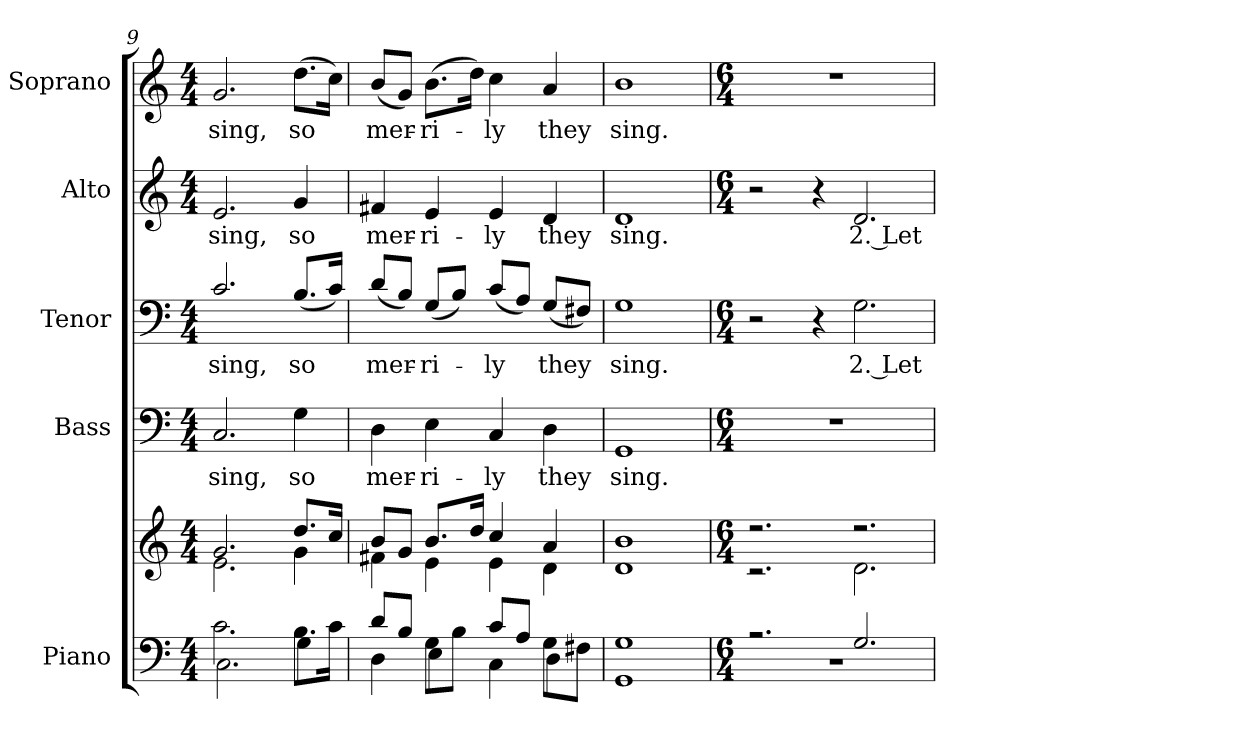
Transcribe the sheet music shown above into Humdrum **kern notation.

**kern	**kern	**kern	**text	**kern	**text	**kern	**text	**kern	**text
*part5	*part5	*part4	*part4	*part3	*part3	*part2	*part2	*part1	*part1
*staff6	*staff5	*staff4	*staff4	*staff3	*staff3	*staff2	*staff2	*staff1	*staff1
*I"Piano	*	*I"Bass	*	*I"Tenor	*	*I"Alto	*	*I"Soprano	*
*I'Pno.	*	*I'B.	*	*I'T.	*	*I'A.	*	*I'S.	*
*clefF4	*clefG2	*clefF4	*	*clefF4	*	*clefG2	*	*clefG2	*
*k[]	*k[]	*k[]	*	*k[]	*	*k[]	*	*k[]	*
*C:	*C:	*C:	*	*C:	*	*C:	*	*C:	*
*M4/4	*M4/4	*M4/4	*	*M4/4	*	*M4/4	*	*M4/4	*
=9	=9	=9	=9	=9	=9	=9	=9	=9	=9
*^	*^	*	*	*	*	*	*	*	*
!	!	!	!	!	!LO:LY:b:color=#000000	!	!	!	!	!	!
!	!	!	!	!	!	!	!LO:LY:b:color=#000000	!	!	!	!
!	!	!	!	!	!	!	!	!	!LO:LY:b:color=#000000	!	!
!	!	!	!	!	!	!	!	!	!	!	!LO:LY:b:color=#000000
2.ci\	2.Ci\	2.gi/	2.ei\	2.Ci/	sing,	2.ci/	sing,	2.ei/	sing,	2.gi/	sing,
!	!	!	!	!	!LO:LY:b:color=#000000	!	!	!	!	!	!
!	!	!	!	!	!	!	!LO:LY:b:color=#000000	!	!	!	!
!	!	!	!	!	!	!	!	!	!LO:LY:b:color=#000000	!	!
!	!	!	!	!	!	!	!	!	!	!	!LO:LY:b:color=#000000
8.Bi\L	4Gi\	8.ddi/L	4gi\	4Gi\	so	(8.Bi/L	so	4gi/	so	(8.ddi\L	so
16ci\Jk	.	16cci/Jk	.	.	.	16ci/Jk)	.	.	.	16cci\Jk)	.
!!LO:PB:g=z
=10	=10	=10	=10	=10	=10	=10	=10	=10	=10	=10	=10
!	!	!	!	!	!LO:LY:b:color=#000000	!	!	!	!	!	!
!	!	!	!	!	!	!	!LO:LY:b:color=#000000	!	!	!	!
!	!	!	!	!	!	!	!	!	!LO:LY:b:color=#000000	!	!
!	!	!	!	!	!	!	!	!	!	!	!LO:LY:b:color=#000000
8di/L	4Di\	8bi/L	4f#Xi\	4Di\	mer-	(8di/L	mer-	4f#Xi/	mer-	(8bi/L	mer-
8Bi/J	.	8gi/J	.	.	.	8Bi/J)	.	.	.	8gi/J)	.
!	!	!	!	!	!LO:LY:b:color=#000000	!	!	!	!	!	!
!	!	!	!	!	!	!	!LO:LY:b:color=#000000	!	!	!	!
!	!	!	!	!	!	!	!	!	!LO:LY:b:color=#000000	!	!
!	!	!	!	!	!	!	!	!	!	!	!LO:LY:b:color=#000000
8Gi\L	4Ei\	8.bi/L	4ei\	4Ei\	-ri-	(8Gi/L	-ri-	4ei/	-ri-	(8.bi\L	-ri-
8Bi\J	.	.	.	.	.	8Bi/J)	.	.	.	.	.
.	.	16ddi/Jk	.	.	.	.	.	.	.	16ddi\Jk)	.
!	!	!	!	!	!LO:LY:b:color=#000000	!	!	!	!	!	!
!	!	!	!	!	!	!	!LO:LY:b:color=#000000	!	!	!	!
!	!	!	!	!	!	!	!	!	!LO:LY:b:color=#000000	!	!
!	!	!	!	!	!	!	!	!	!	!	!LO:LY:b:color=#000000
8ci/L	4Ci\	4cci/	4ei\	4Ci/	-ly	(8ci/L	-ly	4ei/	-ly	4cci\	-ly
8Ai/J	.	.	.	.	.	8Ai/J)	.	.	.	.	.
!	!	!	!	!	!LO:LY:b:color=#000000	!	!	!	!	!	!
!	!	!	!	!	!	!	!LO:LY:b:color=#000000	!	!	!	!
!	!	!	!	!	!	!	!	!	!LO:LY:b:color=#000000	!	!
!	!	!	!	!	!	!	!	!	!	!	!LO:LY:b:color=#000000
8Gi\L	4Di\	4ai/	4di\	4Di\	they	(8Gi/L	they	4di/	they	4ai/	they
8F#Xi\J	.	.	.	.	.	8F#Xi/J)	.	.	.	.	.
=11	=11	=11	=11	=11	=11	=11	=11	=11	=11	=11	=11
!	!	!	!	!	!LO:LY:b:color=#000000	!	!	!	!	!	!
!	!	!	!	!	!	!	!LO:LY:b:color=#000000	!	!	!	!
!	!	!	!	!	!	!	!	!	!LO:LY:b:color=#000000	!	!
!	!	!	!	!	!	!	!	!	!	!	!LO:LY:b:color=#000000
1Gi	1GGi	1bi	1di	1GGi	sing.	1Gi	sing.	1di	sing.	1bi	sing.
=12	=12	=12	=12	=12	=12	=12	=12	=12	=12	=12	=12
*M6/4	*	*M6/4	*	*M6/4	*	*M6/4	*	*M6/4	*	*M6/4	*
*	*	*MM180	*	*	*	*	*	*	*	*MM180	*
!	!LO:N:vis=1	!	!	!LO:N:vis=1	!	!	!	!	!	!LO:N:vis=1	!
2.r	1.r	2.r	2.r	1.r	.	2r	.	2r	.	1.r	.
.	.	.	.	.	.	4r	.	4r	.	.	.
!	!	!	!	!	!	!	!LO:LY:b:color=#000000	!	!	!	!
!	!	!	!	!	!	!	!	!	!LO:LY:b:color=#000000	!	!
2.Gi/	.	2.r	2.di\	.	.	2.Gi\	2. Let	2.di/	2. Let	.	.
*v	*v	*	*	*	*	*	*	*	*	*	*
*	*v	*v	*	*	*	*	*	*	*	*
=	=	=	=	=	=	=	=	=	=
*-	*-	*-	*-	*-	*-	*-	*-	*-	*-
